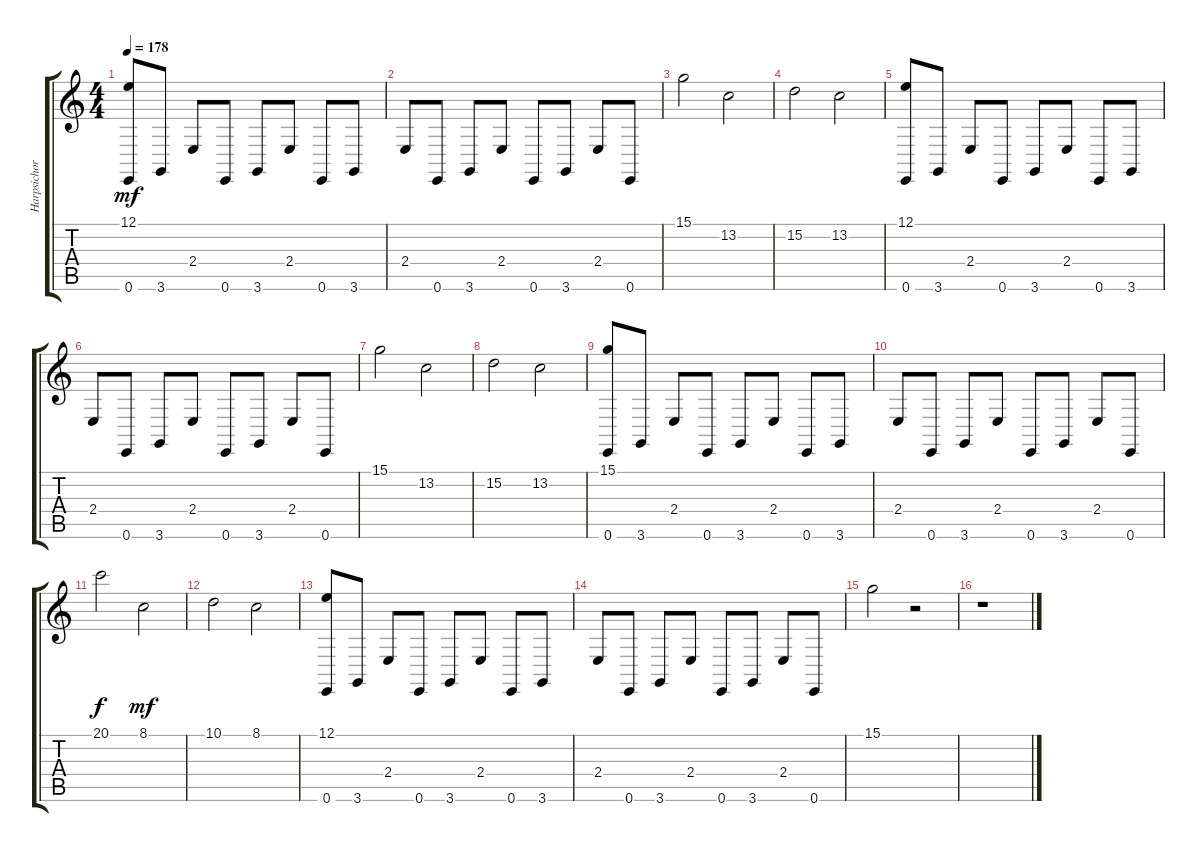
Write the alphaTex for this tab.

\track ("Harpsichord" "Harpsichor") {instrument stringensemble1}
\staff {score tabs}
\tuning (E4 B3 G3 D3 A2 E2) {hide}
\ts (4 4)
\tempo 178
\clef g2
\ks c
(12.1 0.6).8{dy mf} 3.6.8 2.4.8 0.6.8 3.6.8 2.4.8 0.6.8 3.6.8 |
2.4.8 0.6.8 3.6.8 2.4.8 0.6.8 3.6.8 2.4.8 0.6.8 |
15.1.2 13.2.2 |
15.2.2 13.2.2 |
(12.1 0.6).8 3.6.8 2.4.8 0.6.8 3.6.8 2.4.8 0.6.8 3.6.8 |
2.4.8 0.6.8 3.6.8 2.4.8 0.6.8 3.6.8 2.4.8 0.6.8 |
15.1.2 13.2.2 |
15.2.2 13.2.2 |
(15.1 0.6).8 3.6.8 2.4.8 0.6.8 3.6.8 2.4.8 0.6.8 3.6.8 |
2.4.8 0.6.8 3.6.8 2.4.8 0.6.8 3.6.8 2.4.8 0.6.8 |
20.1.2{dy f} 8.1.2{dy mf} |
10.1.2 8.1.2 |
(12.1 0.6).8 3.6.8 2.4.8 0.6.8 3.6.8 2.4.8 0.6.8 3.6.8 |
2.4.8 0.6.8 3.6.8 2.4.8 0.6.8 3.6.8 2.4.8 0.6.8 |
15.1.2 r.2 |
r.1
